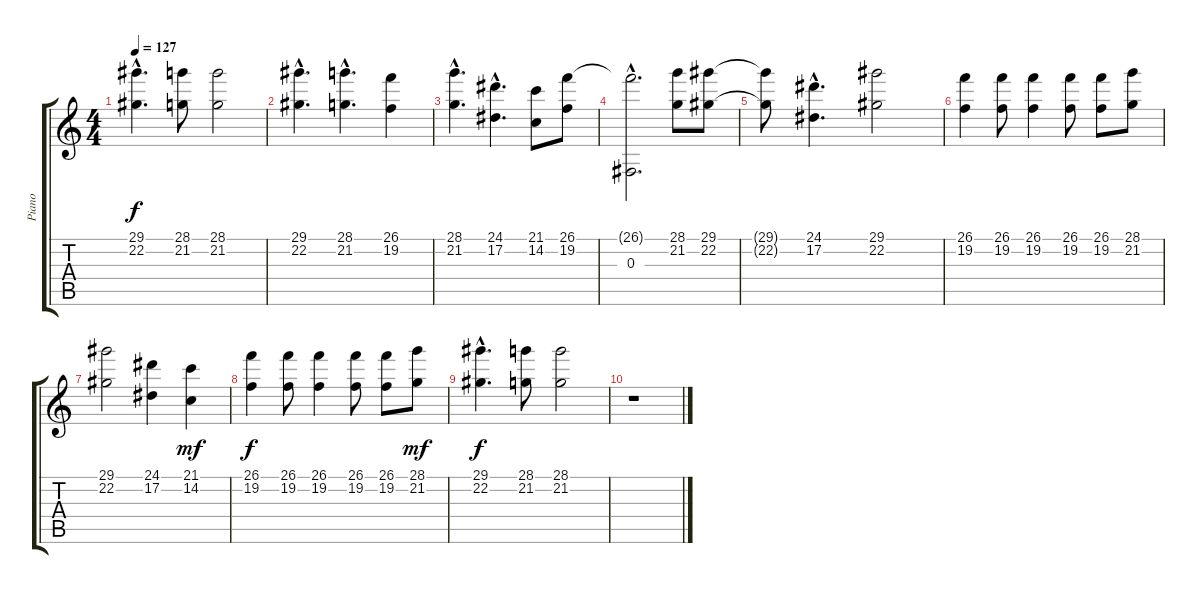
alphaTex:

\track ("Piano" "Piano") {instrument acousticgrandpiano}
\staff {score tabs}
\tuning (Eb4 Bb3 Gb3 Db3 Ab2 Eb2) {hide}
\ts (4 4)
\tempo 127
\clef g2
\ks c
(29.1{hac} 22.2{hac}).4{d dy f volume 8} (28.1 21.2).8{volume 8} (28.1 21.2).2{volume 8} |
(29.1{hac} 22.2{hac}).4{d volume 8} (28.1{hac} 21.2{hac}).4{d volume 7} (26.1 19.2).4{volume 7} |
(28.1{hac} 21.2{hac}).4{d volume 7} (24.1{hac} 17.2{hac}).4{d volume 7} (21.1 14.2).8{volume 6} (26.1 19.2).8{volume 6} |
(26.1{hac t} 0.3{hac}).2{d} (28.1 21.2).8{volume 6} (29.1 22.2).8{volume 5} |
(29.1{t} 22.2{t}).8 (24.1{hac} 17.2{hac}).4{d volume 5} (29.1 22.2).2{volume 4} |
(26.1 19.2).4{volume 4} (26.1 19.2).8{volume 4} (26.1 19.2).4{volume 4} (26.1 19.2).8{volume 3} (26.1 19.2).8{volume 3} (28.1 21.2).8{volume 3} |
(29.1 22.2).2{volume 3} (24.1 17.2).4{volume 3} (21.1 14.2).4{dy mf volume 3} |
(26.1 19.2).4{dy f volume 2} (26.1 19.2).8{volume 2} (26.1 19.2).4{volume 2} (26.1 19.2).8{volume 2} (26.1 19.2).8{volume 1} (28.1 21.2).8{dy mf volume 1} |
(29.1{hac} 22.2{hac}).4{d dy f volume 1} (28.1 21.2).8{volume 0} (28.1 21.2).2{volume 0} |
r.1
